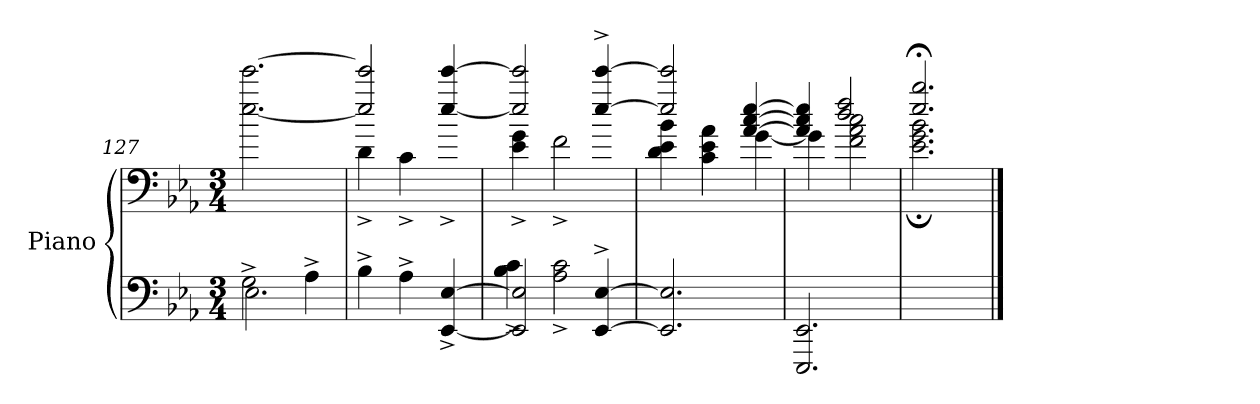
**kern	**kern
*part1	*part1
*staff2	*staff1
*I"Piano	*
*I'Pno.	*
*clefF4	*clefF4
*k[b-e-a-]	*k[b-e-a-]
*M3/4	*M3/4
=127	=127
*^	*
2G^\	2.E-\	[2.ee-\ [2.eee-\
4A-^\	.	.
*v	*v	*
=128	=128
*	*^
4B-^\	2ee-/] 2eee-/]	4d^\
4A-^\	.	4c^\
[4EE-/^ [4E-/^	[4ee-/^ [4eee-/^	4ryy
=129	=129	=129
*^	*	*
2EE-/] 2E-/]	4B-\^ 4c\^	2ee-/] 2eee-/]	4e-\^ 4g\^
.	2A-\^ 2c\^	.	2f^\
[4EE-/^ [4E-/^	.	[4ee-/^ [4eee-/^	.
*v	*v	*	*
=130	=130	=130
2.EE-/] 2.E-/]	2ee-/] 2eee-/]	4d\ 4e-\ 4b-\
.	.	4c\ 4e-\ 4a-\
.	[4a-/ [4cc/ [4ee-/	[4g\
!!LO:LB:g=z	!!
=131	=131	=131
2.EEE-/ 2.EE-/	4a-/] 4cc/] 4ee-/]	4g\]
.	2dd/ 2ff/	2f\ 2a-\ 2cc\
=132	=132	=132
2.ryy	2.ee-/;< 2.bb-/;<	2.e-\; 2.g\; 2.b-\;
*	*v	*v
==	==
*-	*-
